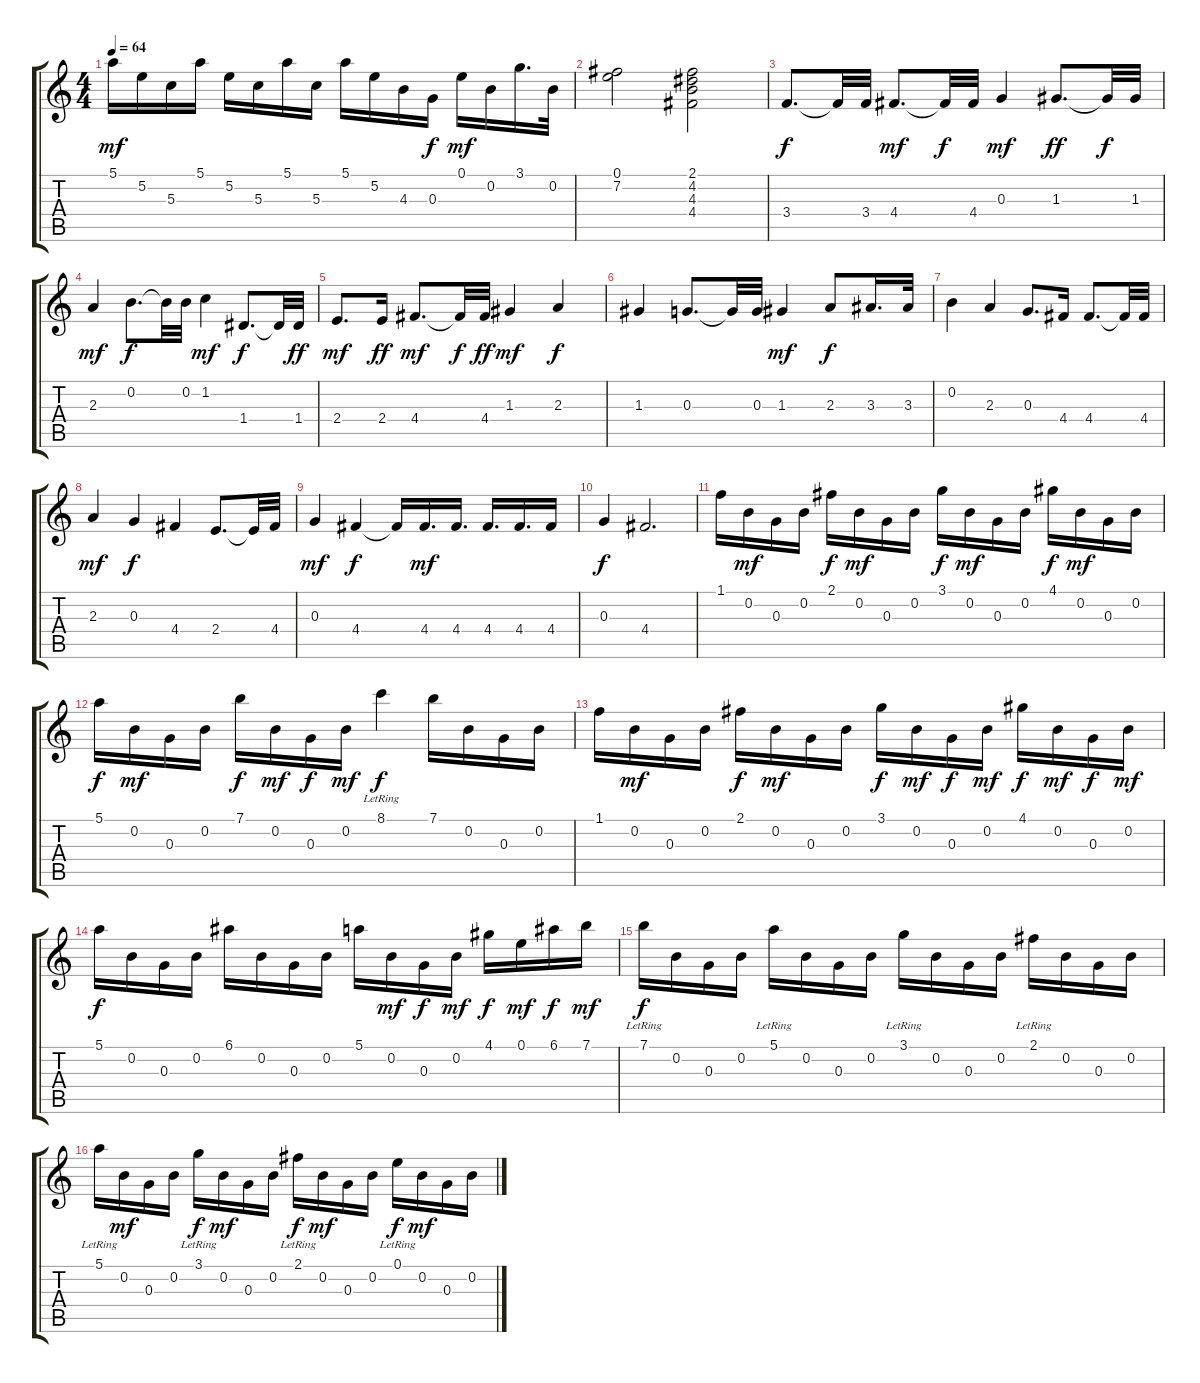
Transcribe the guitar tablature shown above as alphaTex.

\track "" {instrument electricguitarclean}
\staff {score tabs}
\tuning (E4 B3 G3 D3 A2 E2) {hide}
\ts (4 4)
\tempo 64
\clef g2
\ks c
5.1.16{dy mf} 5.2.16 5.3.16 5.1.16 5.2.16 5.3.16 5.1.16 5.3.16 5.1.16 5.2.16 4.3.16 0.3.16{dy f} 0.1.16{dy mf} 0.2.16 3.1.16{d} 0.2.32 |
(0.1 7.2).2 (2.1 4.2 4.3 4.4).2 |
3.4.8{d dy f} 3.4{t}.32 3.4.32 4.4.8{d dy mf} 4.4{t}.32{dy f} 4.4.32 0.3.4{dy mf} 1.3.8{d dy ff} 1.3{t}.32{dy f} 1.3.32 |
2.3.4{dy mf} 0.2.8{d dy f} 0.2{t}.32 0.2.32 1.2.4{dy mf} 1.4.8{d dy f} 1.4{t}.32 1.4.32{dy ff} |
2.4.8{d dy mf} 2.4.16{dy ff} 4.4.8{d dy mf} 4.4{t}.32{dy f} 4.4.32{dy ff} 1.3.4{dy mf} 2.3.4{dy f} |
1.3.4 0.3.8{d} 0.3{t}.32 0.3.32 1.3.4{dy mf} 2.3.8{dy f} 3.3.16{d} 3.3.32 |
0.2.4 2.3.4 0.3.8{d} 4.4.16 4.4.8{d} 4.4{t}.32 4.4.32 |
2.3.4{dy mf} 0.3.4{dy f} 4.4.4 2.4.8{d} 2.4{t}.32 4.4.32 |
0.3.4{dy mf} 4.4.4{dy f} 4.4{t}.16 4.4.16{d dy mf} 4.4.16{d} 4.4.16{d} 4.4.16{d} 4.4.16 |
0.3.4{dy f} 4.4.2{d} |
1.1.16 0.2.16{dy mf} 0.3.16 0.2.16 2.1.16{dy f} 0.2.16{dy mf} 0.3.16 0.2.16 3.1.16{dy f} 0.2.16{dy mf} 0.3.16 0.2.16 4.1.16{dy f} 0.2.16{dy mf} 0.3.16 0.2.16 |
5.1.16{dy f} 0.2.16{dy mf} 0.3.16 0.2.16 7.1.16{dy f} 0.2.16{dy mf} 0.3.16{dy f} 0.2.16{dy mf} 8.1{lr}.4{dy f} 7.1.16 0.2.16 0.3.16 0.2.16 |
1.1.16 0.2.16{dy mf} 0.3.16 0.2.16 2.1.16{dy f} 0.2.16{dy mf} 0.3.16 0.2.16 3.1.16{dy f} 0.2.16{dy mf} 0.3.16{dy f} 0.2.16{dy mf} 4.1.16{dy f} 0.2.16{dy mf} 0.3.16{dy f} 0.2.16{dy mf} |
5.1.16{dy f} 0.2.16 0.3.16 0.2.16 6.1.16 0.2.16 0.3.16 0.2.16 5.1.16 0.2.16{dy mf} 0.3.16{dy f} 0.2.16{dy mf} 4.1.16{dy f} 0.1.16{dy mf} 6.1.16{dy f} 7.1.16{dy mf} |
7.1{lr}.16{dy f} 0.2.16 0.3.16 0.2.16 5.1{lr}.16 0.2.16 0.3.16 0.2.16 3.1{lr}.16 0.2.16 0.3.16 0.2.16 2.1{lr}.16 0.2.16 0.3.16 0.2.16 |
5.1{lr}.16 0.2.16{dy mf} 0.3.16 0.2.16 3.1{lr}.16{dy f} 0.2.16{dy mf} 0.3.16 0.2.16 2.1{lr}.16{dy f} 0.2.16{dy mf} 0.3.16 0.2.16 0.1{lr}.16{dy f} 0.2.16{dy mf} 0.3.16 0.2.16
